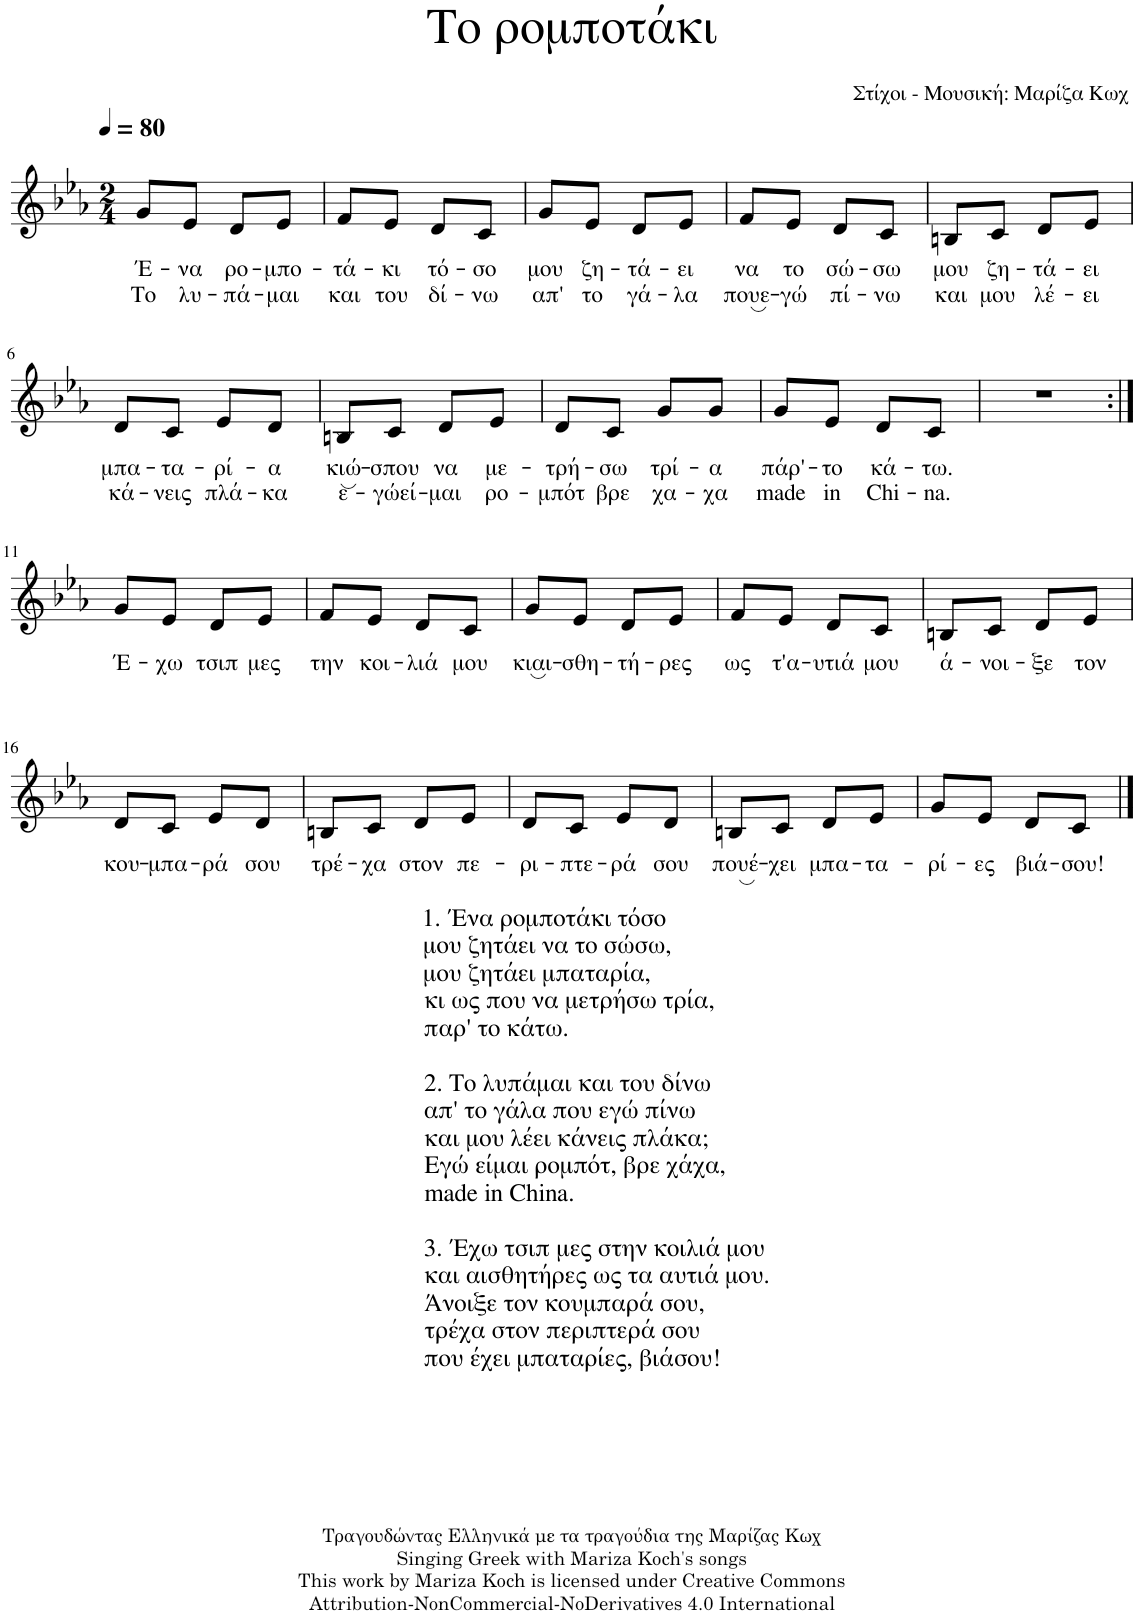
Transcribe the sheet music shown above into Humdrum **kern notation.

**kern	**text	**text
*part1	*part1	*part1
*staff1	*staff1	*staff1
*I"Piano	*	*
*I'Pno.	*	*
*clefG2	*	*
*k[b-e-a-]	*	*
*M2/4	*	*
*MM80	*	*
=1	=1	=1
!	!LO:LY:b	!LO:LY:b
8g/L	Έ-	Το
!	!LO:LY:b	!LO:LY:b
8e-/J	-να	λυ-
!	!LO:LY:b	!LO:LY:b
8d/L	ρο-	-πά-
!	!LO:LY:b	!LO:LY:b
8e-/J	-μπο-	-μαι
=2	=2	=2
!	!LO:LY:b	!LO:LY:b
8f/L	-τά-	και
!	!LO:LY:b	!LO:LY:b
8e-/J	-κι	του
!	!LO:LY:b	!LO:LY:b
8d/L	τό-	δί-
!	!LO:LY:b	!LO:LY:b
8c/J	-σο	-νω
=3	=3	=3
!	!LO:LY:b	!LO:LY:b
8g/L	μου	απ'
!	!LO:LY:b	!LO:LY:b
8e-/J	ζη-	το
!	!LO:LY:b	!LO:LY:b
8d/L	-τά-	γά-
!	!LO:LY:b	!LO:LY:b
8e-/J	-ει	-λα
=4	=4	=4
!	!LO:LY:b	!LO:LY:b
8f/L	να	πουε-
!	!LO:LY:b	!LO:LY:b
8e-/J	το	-γώ
!	!LO:LY:b	!LO:LY:b
8d/L	σώ-	πί-
!	!LO:LY:b	!LO:LY:b
8c/J	-σω	-νω
=5	=5	=5
!	!LO:LY:b	!LO:LY:b
8Bn/L	μου	και
!	!LO:LY:b	!LO:LY:b
8c/J	ζη-	μου
!	!LO:LY:b	!LO:LY:b
8d/L	-τά-	λέ-
!	!LO:LY:b	!LO:LY:b
8e-/J	-ει	-ει
!!LO:LB:g=z
=6	=6	=6
!	!LO:LY:b	!LO:LY:b
8d/L	μπα-	κά-
!	!LO:LY:b	!LO:LY:b
8c/J	-τα-	-νεις
!	!LO:LY:b	!LO:LY:b
8e-/L	-ρί-	πλά-
!	!LO:LY:b	!LO:LY:b
8d/J	-α	-κα
=7	=7	=7
!	!LO:LY:b	!LO:LY:b
8Bn/L	κιώ-	ε-
!	!LO:LY:b	!LO:LY:b
8c/J	-σπου	-γώεί-
!	!LO:LY:b	!LO:LY:b
8d/L	να	-μαι
!	!LO:LY:b	!LO:LY:b
8e-/J	με-	ρο-
=8	=8	=8
!	!LO:LY:b	!LO:LY:b
8d/L	-τρή-	-μπότ
!	!LO:LY:b	!LO:LY:b
8c/J	-σω	βρε
!	!LO:LY:b	!LO:LY:b
8g/L	τρί-	χα-
!	!LO:LY:b	!LO:LY:b
8g/J	-α	-χα
=9	=9	=9
!	!LO:LY:b	!LO:LY:b
8g/L	πάρ'-	made
!	!LO:LY:b	!LO:LY:b
8e-/J	-το	in
!	!LO:LY:b	!LO:LY:b
8d/L	κά-	Chi-
!	!LO:LY:b	!LO:LY:b
8c/J	-τω.	-na.
=10	=10	=10
2r	.	.
!!LO:LB:g=z
=11:|!	=11:|!	=11:|!
!	!LO:LY:b	!
8g/L	Έ-	.
!	!LO:LY:b	!
8e-/J	-χω	.
!	!LO:LY:b	!
8d/L	τσιπ	.
!	!LO:LY:b	!
8e-/J	μες	.
=12	=12	=12
!	!LO:LY:b	!
8f/L	την	.
!	!LO:LY:b	!
8e-/J	κοι-	.
!	!LO:LY:b	!
8d/L	-λιά	.
!	!LO:LY:b	!
8c/J	μου	.
=13	=13	=13
!	!LO:LY:b	!
8g/L	κιαι-	.
!	!LO:LY:b	!
8e-/J	-σθη-	.
!	!LO:LY:b	!
8d/L	-τή-	.
!	!LO:LY:b	!
8e-/J	-ρες	.
=14	=14	=14
!	!LO:LY:b	!
8f/L	ως	.
!	!LO:LY:b	!
8e-/J	τ'α-	.
!	!LO:LY:b	!
8d/L	-υτιά	.
!	!LO:LY:b	!
8c/J	μου	.
=15	=15	=15
!	!LO:LY:b	!
8Bn/L	ά-	.
!	!LO:LY:b	!
8c/J	-νοι-	.
!	!LO:LY:b	!
8d/L	-ξε	.
!	!LO:LY:b	!
8e-/J	τον	.
!!LO:LB:g=z
=16	=16	=16
!LO:TX:b:t=1. Ένα ρομποτάκι τόσο	!	!
!LO:TX:b:t=μου ζητάει να το σώσω,	!	!
!LO:TX:b:t=μου ζητάει μπαταρία,	!	!
!LO:TX:b:t=κι ως που να μετρήσω τρία,	!	!
!LO:TX:b:t=παρ' το κάτω.	!	!
!LO:TX:b:t=2. Το λυπάμαι και του δίνω	!	!
!LO:TX:b:t=απ' το γάλα που εγώ πίνω	!	!
!LO:TX:b:t=και μου λέει κάνεις πλάκα;	!	!
!LO:TX:b:t=Εγώ είμαι ρομπότ, βρε χάχα,	!	!
!LO:TX:b:t=made in China.	!	!
!LO:TX:b:t=3. Έχω τσιπ μες στην κοιλιά μου	!	!
!LO:TX:b:t=και αισθητήρες ως τα αυτιά μου.	!	!
!LO:TX:b:t=Άνοιξε τον κουμπαρά σου,	!	!
!LO:TX:b:t=τρέχα στον περιπτερά σου	!	!
!LO:TX:b:t=που έχει μπαταρίες, βιάσου!	!	!
!	!LO:LY:b	!
8d/L	κου-	.
!	!LO:LY:b	!
8c/J	-μπα-	.
!	!LO:LY:b	!
8e-/L	-ρά	.
!	!LO:LY:b	!
8d/J	σου	.
=17	=17	=17
!	!LO:LY:b	!
8Bn/L	τρέ-	.
!	!LO:LY:b	!
8c/J	-χα	.
!	!LO:LY:b	!
8d/L	στον	.
!	!LO:LY:b	!
8e-/J	πε-	.
=18	=18	=18
!	!LO:LY:b	!
8d/L	-ρι-	.
!	!LO:LY:b	!
8c/J	-πτε-	.
!	!LO:LY:b	!
8e-/L	-ρά	.
!	!LO:LY:b	!
8d/J	σου	.
=19	=19	=19
!	!LO:LY:b	!
8Bn/L	πουέ-	.
!	!LO:LY:b	!
8c/J	-χει	.
!	!LO:LY:b	!
8d/L	μπα-	.
!	!LO:LY:b	!
8e-/J	-τα-	.
=20	=20	=20
!	!LO:LY:b	!
8g/L	-ρί-	.
!	!LO:LY:b	!
8e-/J	-ες	.
!	!LO:LY:b	!
8d/L	βιά-	.
!	!LO:LY:b	!
8c/J	-σου!	.
==	==	==
*-	*-	*-
